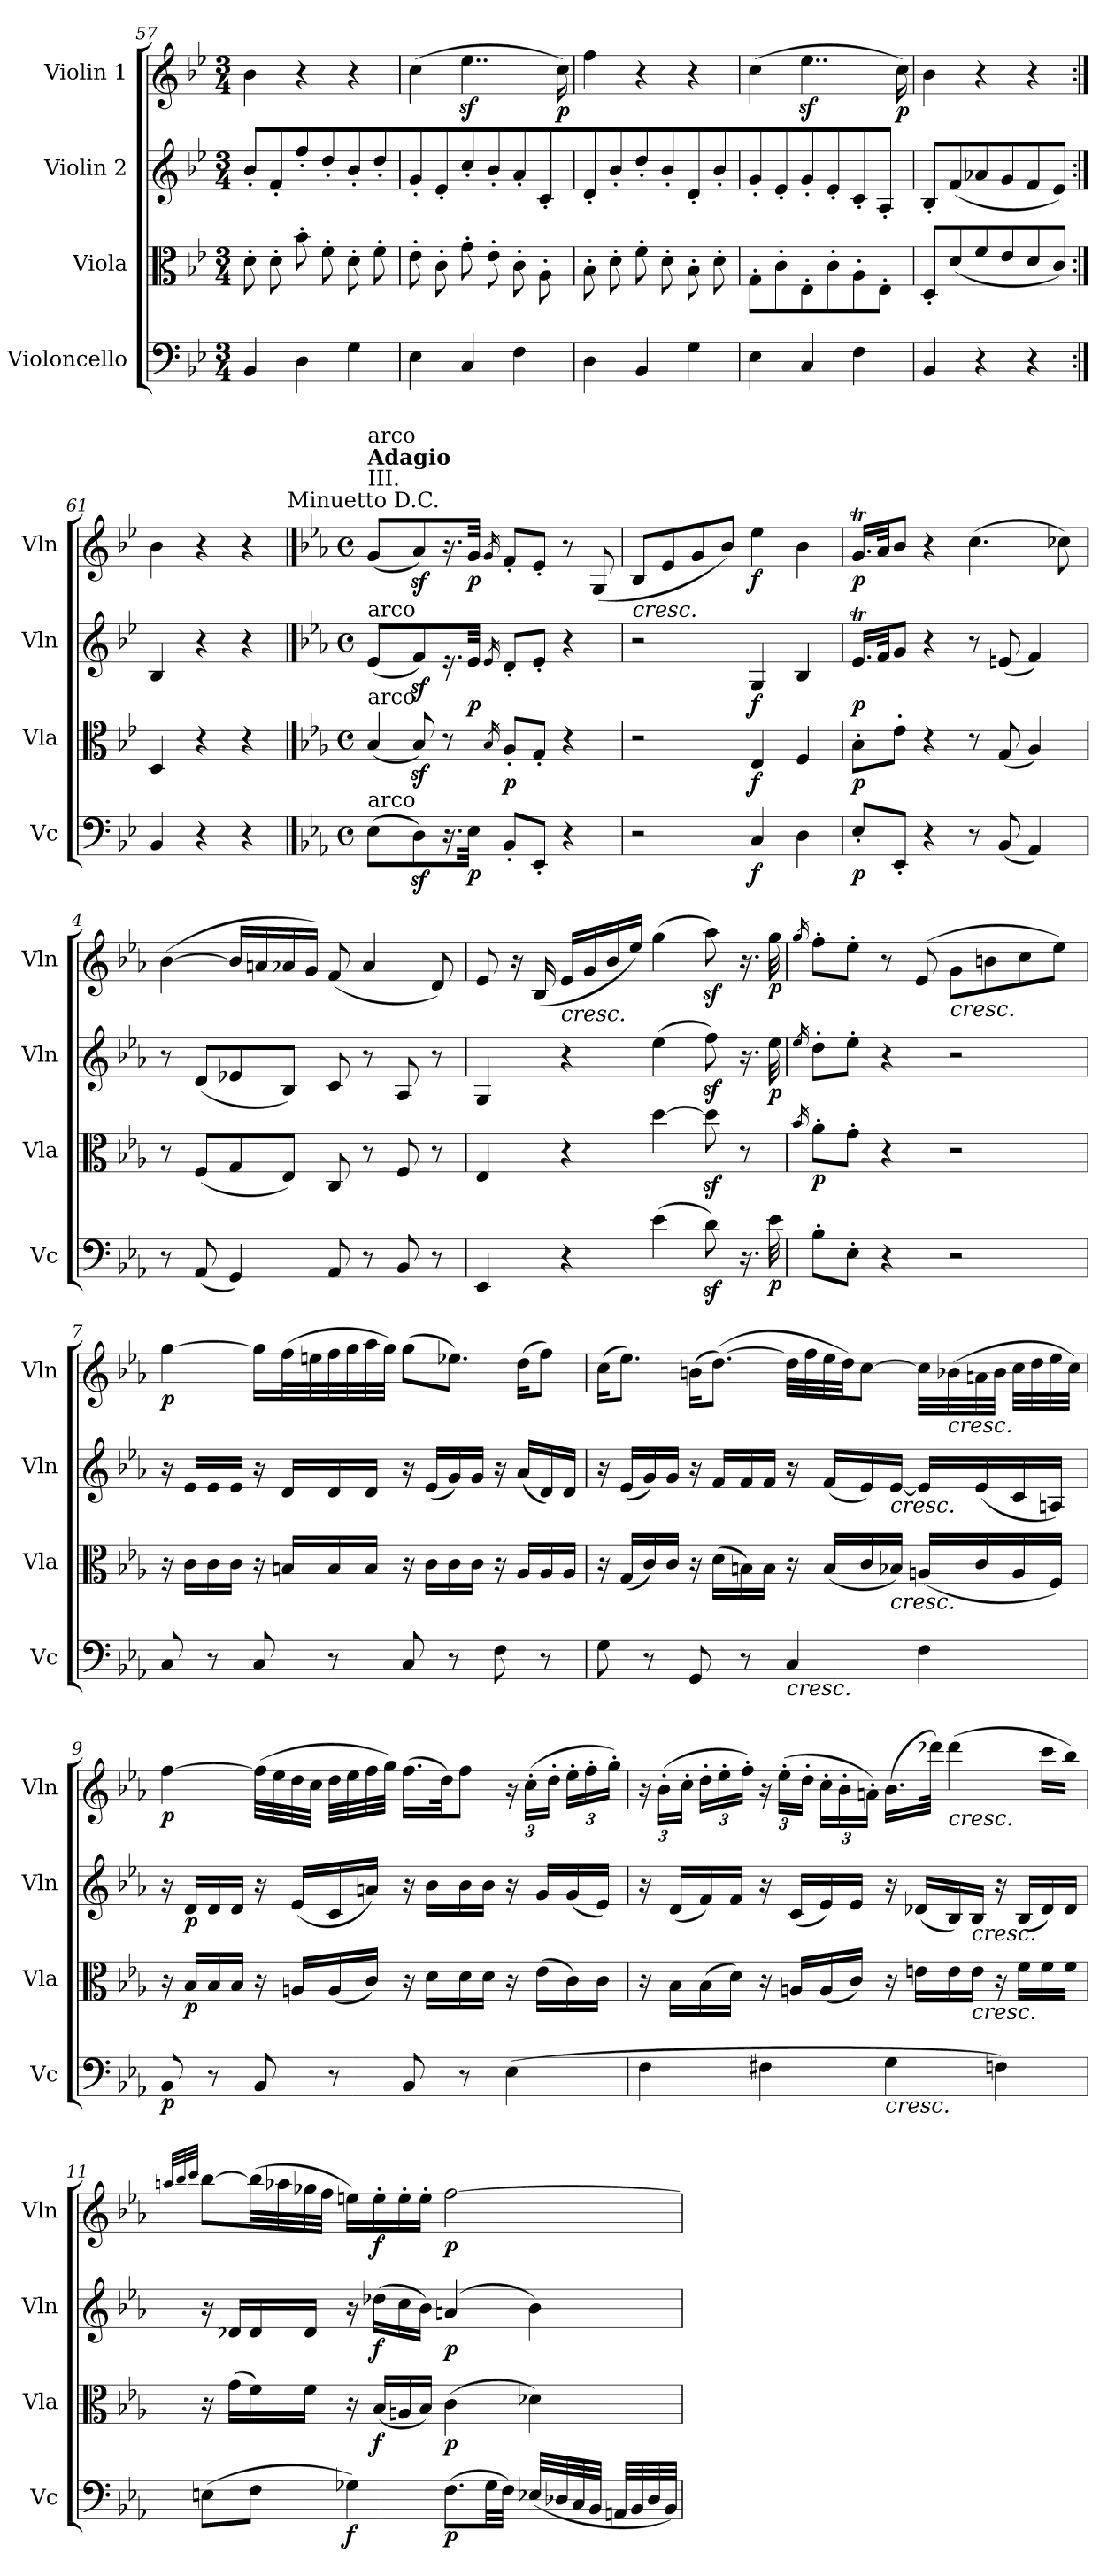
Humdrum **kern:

**kern	**dynam	**kern	**dynam	**kern	**dynam	**kern	**dynam
*part4	*part4	*part3	*part3	*part2	*part2	*part1	*part1
*staff4	*staff4	*staff3	*staff3	*staff2	*staff2	*staff1	*staff1
*I"Violoncello	*	*I"Viola	*	*I"Violin 2	*	*I"Violin 1	*
*I'Vc	*	*I'Vla	*	*I'Vln	*	*I'Vln	*
*clefF4	*	*clefC3	*	*clefG2	*	*clefG2	*
*k[b-e-]	*	*k[b-e-]	*	*k[b-e-]	*	*k[b-e-]	*
*M3/4	*	*M3/4	*	*M3/4	*	*M3/4	*
=57	=57	=57	=57	=57	=57	=57	=57
4BB-/	.	8d'\	.	8b-'/L	.	4b-\	.
.	.	8d'\	.	8f'/	.	.	.
4D\	.	8b-'\	.	8ff'/	.	4r	.
.	.	8f'\	.	8dd'/	.	.	.
4G\	.	8d'\	.	8b-'/	.	4r	.
.	.	8f'\	.	8dd'/	.	.	.
=58	=58	=58	=58	=58	=58	=58	=58
4E-\	.	8e-'\	.	8g'/	.	(4cc\	.
.	.	8c'\	.	8e-'/	.	.	.
4C/	.	8g'\	.	8cc'/	.	4..ee-z<\	.
.	.	8e-'\	.	8b-'/	.	.	.
4F\	.	8c'\	.	8a'/	.	.	.
.	.	8A'\	.	8c'/	.	.	.
!	!	!	!	!	!	!	!LO:DY:b
.	.	.	.	.	.	16cc\)	p
=59	=59	=59	=59	=59	=59	=59	=59
4D\	.	8B-'\	.	8d'/	.	4ff\	.
.	.	8d'\	.	8b-'/	.	.	.
4BB-/	.	8f'\	.	8dd'/	.	4r	.
.	.	8d'\	.	8b-'/	.	.	.
4G\	.	8B-'\	.	8d'/	.	4r	.
.	.	8d'\	.	8b-'/	.	.	.
=60	=60	=60	=60	=60	=60	=60	=60
4E-\	.	8G'\	.	8g'/	.	(4cc\	.
.	.	8c'\	.	8e-'/	.	.	.
4C/	.	8E-'\	.	8g'/	.	4..ee-z<\	.
.	.	8c'\	.	8e-'/	.	.	.
4F\	.	8A'\	.	8c'/	.	.	.
.	.	8E-'\J	.	8A'/J	.	.	.
!	!	!	!	!	!	!	!LO:DY:b
.	.	.	.	.	.	16cc\)	p
!!LO:PB:g=z
=60X2	=60X2	=60X2	=60X2	=60X2	=60X2	=60X2	=60X2
4BB-/	.	8D'/L	.	8B-'/L	.	4b-\	.
.	.	(8d/	.	(8f/	.	.	.
4r	.	8f/	.	8a-X/	.	4r	.
.	.	8e-/	.	8g/	.	.	.
4r	.	8d/	.	8f/	.	4r	.
.	.	8c/J)	.	8e-/J)	.	.	.
=61:|!	=61:|!	=61:|!	=61:|!	=61:|!	=61:|!	=61:|!	=61:|!
4BB-/	.	4D/	.	4B-/	.	4b-\	.
4r	.	4r	.	4r	.	4r	.
4r	.	4r	.	4r	.	4r	.
!	!	!	!	!	!	!LO:TX:a:t=Minuetto D.C.	!
!!LO:PB:g=z
==1	==1	==1	==1	==1	==1	==1	==1
*k[b-e-a-]	*	*k[b-e-a-]	*	*k[b-e-a-]	*	*k[b-e-a-]	*
*M4/4	*	*M4/4	*	*M4/4	*	*M4/4	*
*met(c)	*	*met(c)	*	*met(c)	*	*met(c)	*
!	!	!	!	!	!	!LO:TX:a:t=III.	!
!	!	!	!	!	!	!LO:TX:a:B:t=Adagio	!
!	!	!	!	!	!	!LO:TX:a:t=arco	!
!	!	!	!	!LO:TX:a:t=arco	!	!	!
!	!	!LO:TX:a:t=arco	!	!	!	!	!
!LO:TX:a:t=arco	!	!	!	!	!	!	!
!	!LO:DY:b	!	!	!	!	!	!
!	!LO:DY:n=1:b	!	!	!	!	!	!
!	!LO:DY:n=2:b	!	!LO:DY:b	!	!	!	!
!	!	!	!LO:DY:n=1:b	!	!	!	!
!	!	!	!LO:DY:n=2:b	!	!LO:DY:b	!	!
!	!	!	!	!	!LO:DY:n=1:b	!	!
!	!	!	!	!	!LO:DY:n=2:b	!	!LO:DY:b
!	!	!	!	!	!	!	!LO:DY:n=1:b
!	!	!	!	!	!	!	!LO:DY:n=2:b
(4E-\	other-dynamics p other-dynamics	(4B-/	other-dynamics p other-dynamics	(4e-/	other-dynamics p other-dynamics	(4g/	other-dynamics p other-dynamics
8Dz<\L)	.	8B-z</)	.	8fz</L)	.	8a-z</L)	.
16.r	.	8r	.	16.r	.	16.r	.
!	!LO:DY:n=3:b	!	!	!	!LO:DY:n=3:b	!	!LO:DY:n=3:b
32E-\JJk	p	.	.	32e-/JJk	p	32g/JJk	p
.	.	16qB-/	.	16qe-/	.	16qg/	.
!	!	!	!LO:DY:n=3:b	!	!	!	!
8BB-'/L	.	8A-'/L	p	8d'/L	.	8f'/L	.
8EE-'/J	.	8G'/J	.	8e-'/J	.	8e-'/J	.
4r	.	4r	.	4r	.	8r	.
.	.	.	.	.	.	(8G/	.
=2	=2	=2	=2	=2	=2	=2	=2
!	!	!	!	!	!	!LO:TX:b:i:t=cresc.	!
2r	.	2r	.	2r	.	8B-/L	.
.	.	.	.	.	.	8e-/	.
.	.	.	.	.	.	8g/	.
.	.	.	.	.	.	8b-/J)	.
!	!LO:DY:b	!	!LO:DY:b	!	!LO:DY:b	!	!LO:DY:b
4C/	f	4E-/	f	4G/	f	4ee-\	f
4D\	.	4F/	.	4B-/	.	4b-\	.
=3	=3	=3	=3	=3	=3	=3	=3
!	!LO:DY:b	!	!LO:DY:b	!	!LO:DY:b	!	!LO:DY:b
8E-'/L	p	8B-'\L	p	16.e-T/LL	p	16.gt/LL	p
.	.	.	.	32f/JK	.	32a-/JK	.
8EE-'/J	.	8e-'\J	.	8g/J	.	8b-/J	.
4r	.	4r	.	4r	.	4r	.
8r	.	8r	.	8r	.	(4.cc\	.
(8BB-/	.	(8G/	.	(8en/	.	.	.
4AA-/)	.	4A-/)	.	4f/)	.	.	.
.	.	.	.	.	.	8cc-X\)	.
=4	=4	=4	=4	=4	=4	=4	=4
8r	.	8r	.	8r	.	([4b-\	.
(8AA-/	.	(8F/L	.	(8d/L	.	.	.
4GG/)	.	8G/	.	8e-X/	.	16b-/LL]	.
.	.	.	.	.	.	16an/	.
.	.	8E-/J)	.	8B-/J)	.	16a-X/	.
.	.	.	.	.	.	16g/JJ)	.
8AA-/	.	8C/	.	8c/	.	(8f/	.
8r	.	8r	.	8r	.	4a-/	.
8BB-/	.	8F/	.	8A-/	.	.	.
8r	.	8r	.	8r	.	8d/)	.
=5	=5	=5	=5	=5	=5	=5	=5
4EE-/	.	4E-/	.	4G/	.	8e-/	.
.	.	.	.	.	.	16r	.
.	.	.	.	.	.	(16B-/	.
!	!	!	!	!	!	!LO:TX:b:i:t=cresc.	!
4r	.	4r	.	4r	.	16e-/LL	.
.	.	.	.	.	.	16g/	.
.	.	.	.	.	.	16b-/	.
.	.	.	.	.	.	16ee-/JJ)	.
(4e-\	.	[4dd\	.	(4ee-\	.	(4gg\	.
8dz<\L)	.	8ddz<\]	.	8ffz<\L)	.	8aa-z<\L)	.
16.r	.	8r	.	16.r	.	16.r	.
!	!LO:DY:b	!	!	!	!LO:DY:b	!	!LO:DY:b
32e-\JLL	p	.	.	32ee-\JLL	p	32gg\JLL	p
!!LO:LB:g=z
=6	=6	=6	=6	=6	=6	=6	=6
.	.	16qb-/	.	16qee-/	.	16qgg/	.
!	!	!	!LO:DY:b	!	!	!	!
8B-'\L	.	8a-'\L	p	8dd'\L	.	8ff'\L	.
8E-'\J	.	8g'\J	.	8ee-'\J	.	8ee-'\J	.
4r	.	4r	.	4r	.	8r	.
.	.	.	.	.	.	(8e-/	.
!	!	!	!	!	!	!LO:TX:b:i:t=cresc.	!
2r	.	2r	.	2r	.	8g\L	.
.	.	.	.	.	.	8bn\	.
.	.	.	.	.	.	8cc\	.
.	.	.	.	.	.	8ee-\J)	.
!!LO:LB:g=z
=7	=7	=7	=7	=7	=7	=7	=7
!	!	!	!	!	!	!	!LO:DY:b
8C/	.	16r	.	16r	.	[4gg\	p
.	.	16c\LL	.	16e-/LL	.	.	.
8r	.	16c\	.	16e-/	.	.	.
.	.	16c\JJ	.	16e-/JJ	.	.	.
8C/	.	16r	.	16r	.	16gg\LL]	.
.	.	16Bn/LL	.	16d/LL	.	(32ff\L	.
.	.	.	.	.	.	32een\	.
8r	.	16B/	.	16d/	.	32ff\	.
.	.	.	.	.	.	32gg\	.
.	.	16B/JJ	.	16d/JJ	.	32aa-\	.
.	.	.	.	.	.	32gg\JJJ)	.
8C/	.	16r	.	16r	.	(8gg\L	.
.	.	16c\LL	.	(16e-/LL	.	.	.
8r	.	16c\	.	16g/)	.	8.ee-X\J)	.
.	.	16c\JJ	.	16g/JJ	.	.	.
8F\	.	16r	.	16r	.	.	.
.	.	16A-/LL	.	(16a-/LL	.	(16dd\KL	.
8r	.	16A-/	.	16d/)	.	8ff\J)	.
.	.	16A-/JJ	.	16d/JJ	.	.	.
=8	=8	=8	=8	=8	=8	=8	=8
8G\	.	16r	.	16r	.	(16cc\KL	.
.	.	(16G/LL	.	(16e-/LL	.	8.ee-\J)	.
8r	.	16c/)	.	16g/)	.	.	.
.	.	16c/JJ	.	16g/JJ	.	.	.
8GG/	.	16r	.	16r	.	(16bn\KL	.
.	.	(16d\LL	.	16f/LL	.	([8.dd\J)	.
8r	.	16Bn\)	.	16f/	.	.	.
.	.	16B\JJ	.	16f/JJ	.	.	.
!LO:TX:b:i:t=cresc.	!	!	!	!	!	!	!
4C/	.	16r	.	16r	.	32dd\LLL]	.
.	.	.	.	.	.	32ff\	.
.	.	(16B/LL	.	(16f/LL	.	32ee-\	.
.	.	.	.	.	.	32dd\JJ)	.
.	.	16c/	.	16e-/)	.	[8cc\J	.
!	!	!	!	!LO:TX:b:i:t=cresc.	!	!	!
!	!	!LO:TX:b:i:t=cresc.	!	!	!	!	!
.	.	16B-X/JJ)	.	[16e-/JJ	.	.	.
4F\	.	(16An/LL	.	16e-/LL]	.	32cc\LLL]	.
!	!	!	!	!	!	!LO:TX:b:i:t=cresc.	!
.	.	.	.	.	.	(32b-X\	.
.	.	16c/	.	(16e-/	.	32an\	.
.	.	.	.	.	.	32b-\JJJ	.
.	.	16A/	.	16c/	.	32cc\LLL	.
.	.	.	.	.	.	32dd\	.
.	.	16F/JJ)	.	16An/JJ)	.	32ee-\	.
.	.	.	.	.	.	32cc\JJJ)	.
!!LO:LB:g=z
=9	=9	=9	=9	=9	=9	=9	=9
!	!LO:DY:b	!	!	!	!	!	!LO:DY:b
8BB-/	p	16r	.	16r	.	[4ff\	p
!	!	!	!LO:DY:b	!	!LO:DY:b	!	!
.	.	16B-/LL	p	16d/LL	p	.	.
8r	.	16B-/	.	16d/	.	.	.
.	.	16B-/JJ	.	16d/JJ	.	.	.
8BB-/	.	16r	.	16r	.	(32ff\LLL]	.
.	.	.	.	.	.	32ee-\	.
.	.	16An/LL	.	(16e-/LL	.	32dd\	.
.	.	.	.	.	.	32cc\JJJ	.
8r	.	(16A/	.	16c/	.	32dd\LLL	.
.	.	.	.	.	.	32ee-\	.
.	.	16c/JJ)	.	16an/JJ)	.	32ff\	.
.	.	.	.	.	.	32gg\JJJ)	.
8BB-/	.	16r	.	16r	.	(16.ff\LL	.
.	.	16d\LL	.	16b-\LL	.	.	.
.	.	.	.	.	.	32dd\JK)	.
8r	.	16d\	.	16b-\	.	8ff\J	.
.	.	16d\JJ	.	16b-\JJ	.	.	.
*	*	*	*	*	*	*Xbrackettup	*
(4E-\	.	16r	.	16r	.	24r	.
.	.	.	.	.	.	(24cc'\LL	.
.	.	(16e-\LL	.	16g/LL	.	.	.
.	.	.	.	.	.	24dd'\JJ	.
.	.	16c\)	.	(16g/	.	24ee-'\LL	.
.	.	.	.	.	.	24ff'\	.
.	.	16c\JJ	.	16e-/JJ)	.	.	.
.	.	.	.	.	.	24gg'\JJ)	.
!!LO:LB:g=z
=10	=10	=10	=10	=10	=10	=10	=10
4F\	.	16r	.	16r	.	24r	.
.	.	.	.	.	.	(24b-'\LL	.
.	.	16B-\LL	.	(16d/LL	.	.	.
.	.	.	.	.	.	24cc'\JJ	.
.	.	(16B-\	.	16f/)	.	24dd'\LL	.
.	.	.	.	.	.	24ee-'\	.
.	.	16d\JJ)	.	16f/JJ	.	.	.
.	.	.	.	.	.	24ff'\JJ)	.
4F#X\	.	16r	.	16r	.	24r	.
.	.	.	.	.	.	(24ee-'\LL	.
.	.	16An/LL	.	(16c/LL	.	.	.
.	.	.	.	.	.	24dd'\JJ	.
.	.	(16A/	.	16e-/)	.	24cc'\LL	.
.	.	.	.	.	.	24b-'\	.
.	.	16c/JJ)	.	16e-/JJ	.	.	.
.	.	.	.	.	.	24an'\JJ)	.
!LO:TX:b:i:t=cresc.	!	!	!	!	!	!	!
4G\	.	16r	.	16r	.	(16.b-\LL	.
.	.	16en\LL	.	(16d-X/LL	.	.	.
.	.	.	.	.	.	32ddd-X\JJk)	.
!	!	!	!	!	!	!LO:TX:b:i:t=cresc.	!
.	.	16e\	.	16B-/)	.	(4ddd-\	.
!	!	!	!	!LO:TX:b:i:t=cresc.	!	!	!
!	!	!LO:TX:b:i:t=cresc.	!	!	!	!	!
.	.	16e\JJ	.	16B-/JJ	.	.	.
4Fn\)	.	16r	.	16r	.	.	.
.	.	16f\LL	.	(16B-/LL	.	.	.
.	.	16f\	.	16d-/)	.	16ccc\LL	.
.	.	16f\JJ	.	16d-/JJ	.	16bb-\JJ)	.
=11	=11	=11	=11	=11	=11	=11	=11
.	.	.	.	.	.	32qaan/LLL	.
.	.	.	.	.	.	32qbb-/	.
.	.	.	.	.	.	32qccc/JJJ	.
(8En\L	.	16r	.	16r	.	[8bb-\L	.
.	.	(16g\LL	.	16d-X/LL	.	.	.
8F\J	.	16f\)	.	16d-/	.	(32bb-\LL]	.
.	.	.	.	.	.	32aa-X\	.
.	.	16f\JJ	.	16d-/JJ	.	32gg-X\	.
.	.	.	.	.	.	32ff\JJJ	.
!	!LO:DY:b	!	!	!	!	!	!
4G-X\)	f	16r	.	16r	.	16een\LL)	.
!	!	!	!LO:DY:b	!	!LO:DY:b	!	!LO:DY:b
.	.	(16B-/LL	f	(16dd-X\LL	f	16ee'\	f
.	.	16An/	.	16cc\	.	16ee'\	.
.	.	16B-/JJ)	.	16b-\JJ)	.	16ee'\JJ	.
!	!LO:DY:b	!	!LO:DY:b	!	!LO:DY:b	!	!LO:DY:b
(8.F\L	p	(4c\	p	(4an/	p	[2ff\	p
32G-\LL	.	.	.	.	.	.	.
32F\JJJ)	.	.	.	.	.	.	.
(32E-X/LLL	.	4d-X\)	.	4b-\)	.	.	.
32D-X/	.	.	.	.	.	.	.
32C/	.	.	.	.	.	.	.
32BB-/JJJ	.	.	.	.	.	.	.
32AAn/LLL	.	.	.	.	.	.	.
32BB-/	.	.	.	.	.	.	.
32D-/	.	.	.	.	.	.	.
32BB-/JJJ)	.	.	.	.	.	.	.
=	=	=	=	=	=	=	=
*-	*-	*-	*-	*-	*-	*-	*-
